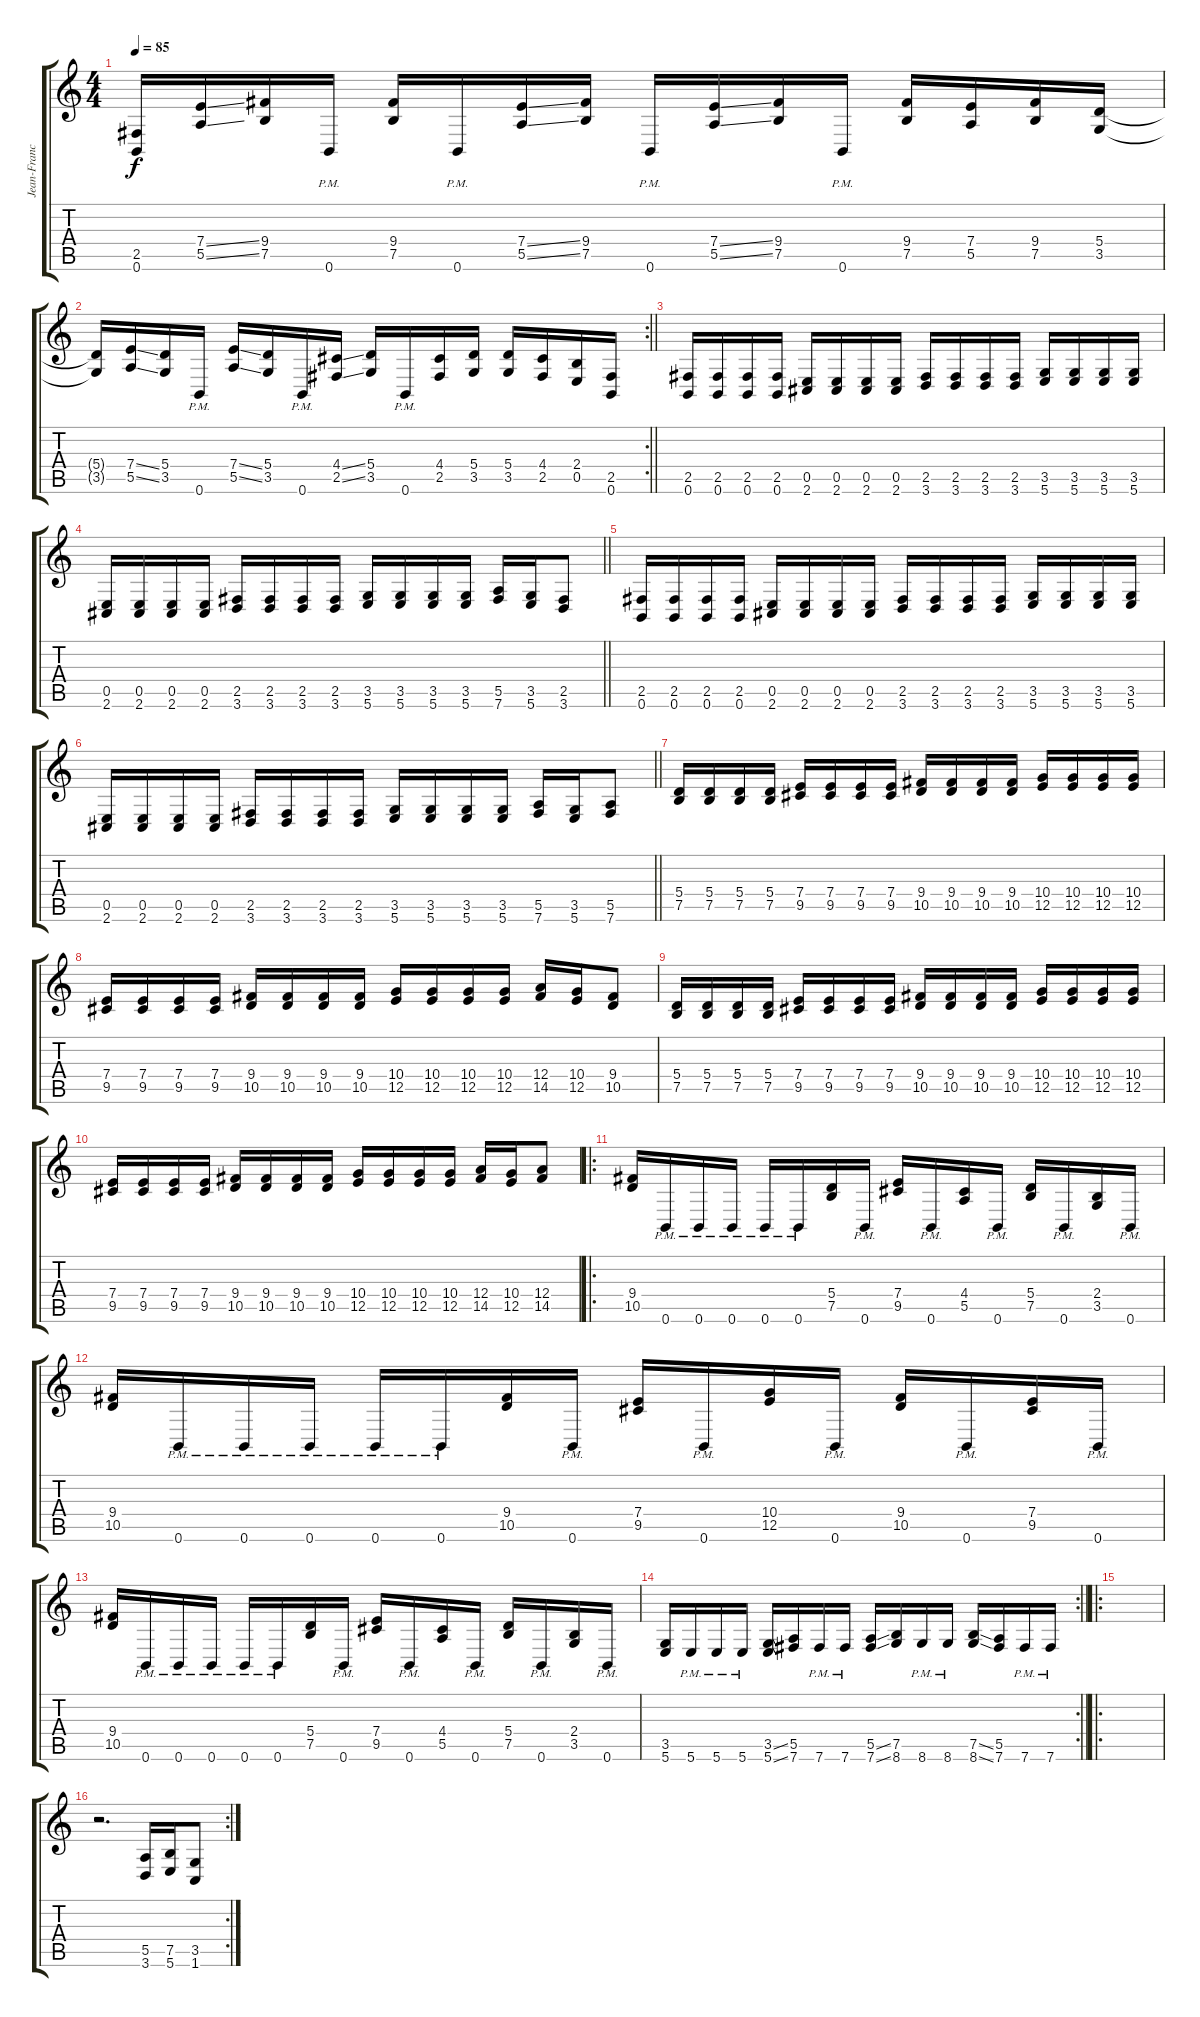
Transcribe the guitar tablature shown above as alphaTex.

\track ("Jean-Francois Dagenals 2" "Jean-Franc") {instrument distortionguitar}
\staff {score tabs}
\tuning (B3 Gb3 D3 A2 E2 B1) {hide}
\ts (4 4)
\tempo 85
\clef g2
\ks c
(2.5{t} 0.6{t}).16{dy f} (7.4{ss} 5.5{ss}).16 (9.4 7.5).16 0.6{pm}.16 (9.4 7.5).16 0.6{pm}.16 (7.4{ss} 5.5{ss}).16 (9.4 7.5).16 0.6{pm}.16 (7.4{ss} 5.5{ss}).16 (9.4 7.5).16 0.6{pm}.16 (9.4 7.5).16 (7.4 5.5).16 (9.4 7.5).16 (5.4 3.5).16 |
\rc 2
\barLineRight lightlight
(5.4{t} 3.5{t}).16 (7.4{ss} 5.5{ss}).16 (5.4 3.5).16 0.6{pm}.16 (7.4{ss} 5.5{ss}).16 (5.4 3.5).16 0.6{pm}.16 (4.4{ss} 2.5{ss}).16 (5.4 3.5).16 0.6{pm}.16 (4.4 2.5).16 (5.4 3.5).16 (5.4 3.5).16 (4.4 2.5).16 (2.4 0.5).16 (2.5 0.6).16 |
(2.5 0.6).16 (2.5 0.6).16 (2.5 0.6).16 (2.5 0.6).16 (0.5 2.6).16 (0.5 2.6).16 (0.5 2.6).16 (0.5 2.6).16 (2.5 3.6).16 (2.5 3.6).16 (2.5 3.6).16 (2.5 3.6).16 (3.5 5.6).16 (3.5 5.6).16 (3.5 5.6).16 (3.5 5.6).16 |
\barLineRight lightlight
(0.5 2.6).16 (0.5 2.6).16 (0.5 2.6).16 (0.5 2.6).16 (2.5 3.6).16 (2.5 3.6).16 (2.5 3.6).16 (2.5 3.6).16 (3.5 5.6).16 (3.5 5.6).16 (3.5 5.6).16 (3.5 5.6).16 (5.5 7.6).16 (3.5 5.6).16 (2.5 3.6).8 |
(2.5 0.6).16 (2.5 0.6).16 (2.5 0.6).16 (2.5 0.6).16 (0.5 2.6).16 (0.5 2.6).16 (0.5 2.6).16 (0.5 2.6).16 (2.5 3.6).16 (2.5 3.6).16 (2.5 3.6).16 (2.5 3.6).16 (3.5 5.6).16 (3.5 5.6).16 (3.5 5.6).16 (3.5 5.6).16 |
\barLineRight lightlight
(0.5 2.6).16 (0.5 2.6).16 (0.5 2.6).16 (0.5 2.6).16 (2.5 3.6).16 (2.5 3.6).16 (2.5 3.6).16 (2.5 3.6).16 (3.5 5.6).16 (3.5 5.6).16 (3.5 5.6).16 (3.5 5.6).16 (5.5 7.6).16 (3.5 5.6).16 (5.5 7.6).8 |
(5.4 7.5).16 (5.4 7.5).16 (5.4 7.5).16 (5.4 7.5).16 (7.4 9.5).16 (7.4 9.5).16 (7.4 9.5).16 (7.4 9.5).16 (9.4 10.5).16 (9.4 10.5).16 (9.4 10.5).16 (9.4 10.5).16 (10.4 12.5).16 (10.4 12.5).16 (10.4 12.5).16 (10.4 12.5).16 |
(7.4 9.5).16 (7.4 9.5).16 (7.4 9.5).16 (7.4 9.5).16 (9.4 10.5).16 (9.4 10.5).16 (9.4 10.5).16 (9.4 10.5).16 (10.4 12.5).16 (10.4 12.5).16 (10.4 12.5).16 (10.4 12.5).16 (12.4 14.5).16 (10.4 12.5).16 (9.4 10.5).8 |
(5.4 7.5).16 (5.4 7.5).16 (5.4 7.5).16 (5.4 7.5).16 (7.4 9.5).16 (7.4 9.5).16 (7.4 9.5).16 (7.4 9.5).16 (9.4 10.5).16 (9.4 10.5).16 (9.4 10.5).16 (9.4 10.5).16 (10.4 12.5).16 (10.4 12.5).16 (10.4 12.5).16 (10.4 12.5).16 |
(7.4 9.5).16 (7.4 9.5).16 (7.4 9.5).16 (7.4 9.5).16 (9.4 10.5).16 (9.4 10.5).16 (9.4 10.5).16 (9.4 10.5).16 (10.4 12.5).16 (10.4 12.5).16 (10.4 12.5).16 (10.4 12.5).16 (12.4 14.5).16 (10.4 12.5).16 (12.4 14.5).8 |
\ro
(9.4 10.5).16 0.6{pm}.16 0.6{pm}.16 0.6{pm}.16 0.6{pm}.16 0.6{pm}.16 (5.4 7.5).16 0.6{pm}.16 (7.4 9.5).16 0.6{pm}.16 (4.4 5.5).16 0.6{pm}.16 (5.4 7.5).16 0.6{pm}.16 (2.4 3.5).16 0.6{pm}.16 |
(9.4 10.5).16 0.6{pm}.16 0.6{pm}.16 0.6{pm}.16 0.6{pm}.16 0.6{pm}.16 (9.4 10.5).16 0.6{pm}.16 (7.4 9.5).16 0.6{pm}.16 (10.4 12.5).16 0.6{pm}.16 (9.4 10.5).16 0.6{pm}.16 (7.4 9.5).16 0.6{pm}.16 |
(9.4 10.5).16 0.6{pm}.16 0.6{pm}.16 0.6{pm}.16 0.6{pm}.16 0.6{pm}.16 (5.4 7.5).16 0.6{pm}.16 (7.4 9.5).16 0.6{pm}.16 (4.4 5.5).16 0.6{pm}.16 (5.4 7.5).16 0.6{pm}.16 (2.4 3.5).16 0.6{pm}.16 |
\rc 2
\barLineRight lightlight
(3.5 5.6).16 5.6{pm}.16 5.6{pm}.16 5.6{pm}.16 (3.5{ss} 5.6{ss}).16 (5.5 7.6).16 7.6{pm}.16 7.6{pm}.16 (5.5{ss} 7.6{ss}).16 (7.5 8.6).16 8.6{pm}.16 8.6{pm}.16 (7.5{ss} 8.6{ss}).16 (5.5 7.6).16 7.6{pm}.16 7.6{pm}.16 |
\ro
|
\rc 2
r.2{d} (5.5 3.6).16 (7.5 5.6).16 (3.5 1.6).8
